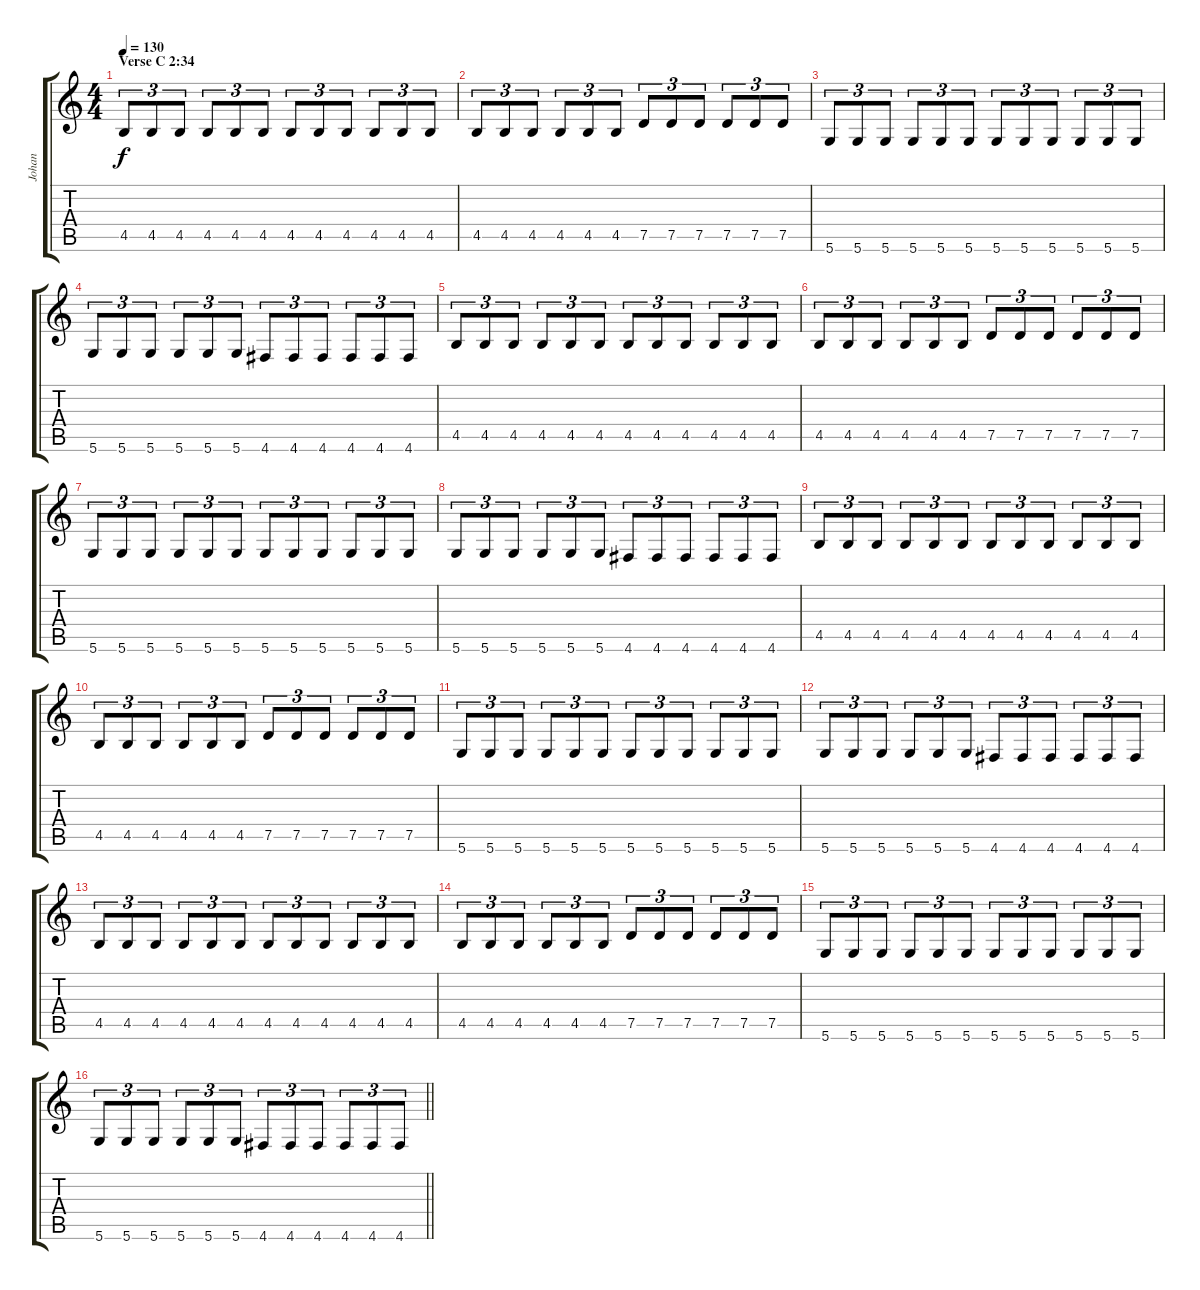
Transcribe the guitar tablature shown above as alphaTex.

\track ("Johan" "Johan") {instrument distortionguitar}
\staff {score tabs}
\tuning (D4 A3 F3 C3 G2 D2) {hide}
\ts (4 4)
\section ("" "Verse C 2:34")
\tempo 130
\clef g2
\ks c
4.5.8{tu (3 2) dy f} 4.5.8{tu (3 2)} 4.5.8{tu (3 2)} 4.5.8{tu (3 2)} 4.5.8{tu (3 2)} 4.5.8{tu (3 2)} 4.5.8{tu (3 2)} 4.5.8{tu (3 2)} 4.5.8{tu (3 2)} 4.5.8{tu (3 2)} 4.5.8{tu (3 2)} 4.5.8{tu (3 2)} |
4.5.8{tu (3 2)} 4.5.8{tu (3 2)} 4.5.8{tu (3 2)} 4.5.8{tu (3 2)} 4.5.8{tu (3 2)} 4.5.8{tu (3 2)} 7.5.8{tu (3 2)} 7.5.8{tu (3 2)} 7.5.8{tu (3 2)} 7.5.8{tu (3 2)} 7.5.8{tu (3 2)} 7.5.8{tu (3 2)} |
5.6.8{tu (3 2)} 5.6.8{tu (3 2)} 5.6.8{tu (3 2)} 5.6.8{tu (3 2)} 5.6.8{tu (3 2)} 5.6.8{tu (3 2)} 5.6.8{tu (3 2)} 5.6.8{tu (3 2)} 5.6.8{tu (3 2)} 5.6.8{tu (3 2)} 5.6.8{tu (3 2)} 5.6.8{tu (3 2)} |
5.6.8{tu (3 2)} 5.6.8{tu (3 2)} 5.6.8{tu (3 2)} 5.6.8{tu (3 2)} 5.6.8{tu (3 2)} 5.6.8{tu (3 2)} 4.6.8{tu (3 2)} 4.6.8{tu (3 2)} 4.6.8{tu (3 2)} 4.6.8{tu (3 2)} 4.6.8{tu (3 2)} 4.6.8{tu (3 2)} |
4.5.8{tu (3 2)} 4.5.8{tu (3 2)} 4.5.8{tu (3 2)} 4.5.8{tu (3 2)} 4.5.8{tu (3 2)} 4.5.8{tu (3 2)} 4.5.8{tu (3 2)} 4.5.8{tu (3 2)} 4.5.8{tu (3 2)} 4.5.8{tu (3 2)} 4.5.8{tu (3 2)} 4.5.8{tu (3 2)} |
4.5.8{tu (3 2)} 4.5.8{tu (3 2)} 4.5.8{tu (3 2)} 4.5.8{tu (3 2)} 4.5.8{tu (3 2)} 4.5.8{tu (3 2)} 7.5.8{tu (3 2)} 7.5.8{tu (3 2)} 7.5.8{tu (3 2)} 7.5.8{tu (3 2)} 7.5.8{tu (3 2)} 7.5.8{tu (3 2)} |
5.6.8{tu (3 2)} 5.6.8{tu (3 2)} 5.6.8{tu (3 2)} 5.6.8{tu (3 2)} 5.6.8{tu (3 2)} 5.6.8{tu (3 2)} 5.6.8{tu (3 2)} 5.6.8{tu (3 2)} 5.6.8{tu (3 2)} 5.6.8{tu (3 2)} 5.6.8{tu (3 2)} 5.6.8{tu (3 2)} |
5.6.8{tu (3 2)} 5.6.8{tu (3 2)} 5.6.8{tu (3 2)} 5.6.8{tu (3 2)} 5.6.8{tu (3 2)} 5.6.8{tu (3 2)} 4.6.8{tu (3 2)} 4.6.8{tu (3 2)} 4.6.8{tu (3 2)} 4.6.8{tu (3 2)} 4.6.8{tu (3 2)} 4.6.8{tu (3 2)} |
4.5.8{tu (3 2)} 4.5.8{tu (3 2)} 4.5.8{tu (3 2)} 4.5.8{tu (3 2)} 4.5.8{tu (3 2)} 4.5.8{tu (3 2)} 4.5.8{tu (3 2)} 4.5.8{tu (3 2)} 4.5.8{tu (3 2)} 4.5.8{tu (3 2)} 4.5.8{tu (3 2)} 4.5.8{tu (3 2)} |
4.5.8{tu (3 2)} 4.5.8{tu (3 2)} 4.5.8{tu (3 2)} 4.5.8{tu (3 2)} 4.5.8{tu (3 2)} 4.5.8{tu (3 2)} 7.5.8{tu (3 2)} 7.5.8{tu (3 2)} 7.5.8{tu (3 2)} 7.5.8{tu (3 2)} 7.5.8{tu (3 2)} 7.5.8{tu (3 2)} |
5.6.8{tu (3 2)} 5.6.8{tu (3 2)} 5.6.8{tu (3 2)} 5.6.8{tu (3 2)} 5.6.8{tu (3 2)} 5.6.8{tu (3 2)} 5.6.8{tu (3 2)} 5.6.8{tu (3 2)} 5.6.8{tu (3 2)} 5.6.8{tu (3 2)} 5.6.8{tu (3 2)} 5.6.8{tu (3 2)} |
5.6.8{tu (3 2)} 5.6.8{tu (3 2)} 5.6.8{tu (3 2)} 5.6.8{tu (3 2)} 5.6.8{tu (3 2)} 5.6.8{tu (3 2)} 4.6.8{tu (3 2)} 4.6.8{tu (3 2)} 4.6.8{tu (3 2)} 4.6.8{tu (3 2)} 4.6.8{tu (3 2)} 4.6.8{tu (3 2)} |
4.5.8{tu (3 2)} 4.5.8{tu (3 2)} 4.5.8{tu (3 2)} 4.5.8{tu (3 2)} 4.5.8{tu (3 2)} 4.5.8{tu (3 2)} 4.5.8{tu (3 2)} 4.5.8{tu (3 2)} 4.5.8{tu (3 2)} 4.5.8{tu (3 2)} 4.5.8{tu (3 2)} 4.5.8{tu (3 2)} |
4.5.8{tu (3 2)} 4.5.8{tu (3 2)} 4.5.8{tu (3 2)} 4.5.8{tu (3 2)} 4.5.8{tu (3 2)} 4.5.8{tu (3 2)} 7.5.8{tu (3 2)} 7.5.8{tu (3 2)} 7.5.8{tu (3 2)} 7.5.8{tu (3 2)} 7.5.8{tu (3 2)} 7.5.8{tu (3 2)} |
5.6.8{tu (3 2)} 5.6.8{tu (3 2)} 5.6.8{tu (3 2)} 5.6.8{tu (3 2)} 5.6.8{tu (3 2)} 5.6.8{tu (3 2)} 5.6.8{tu (3 2)} 5.6.8{tu (3 2)} 5.6.8{tu (3 2)} 5.6.8{tu (3 2)} 5.6.8{tu (3 2)} 5.6.8{tu (3 2)} |
\barLineRight lightlight
5.6.8{tu (3 2)} 5.6.8{tu (3 2)} 5.6.8{tu (3 2)} 5.6.8{tu (3 2)} 5.6.8{tu (3 2)} 5.6.8{tu (3 2)} 4.6.8{tu (3 2)} 4.6.8{tu (3 2)} 4.6.8{tu (3 2)} 4.6.8{tu (3 2)} 4.6.8{tu (3 2)} 4.6.8{tu (3 2)}
